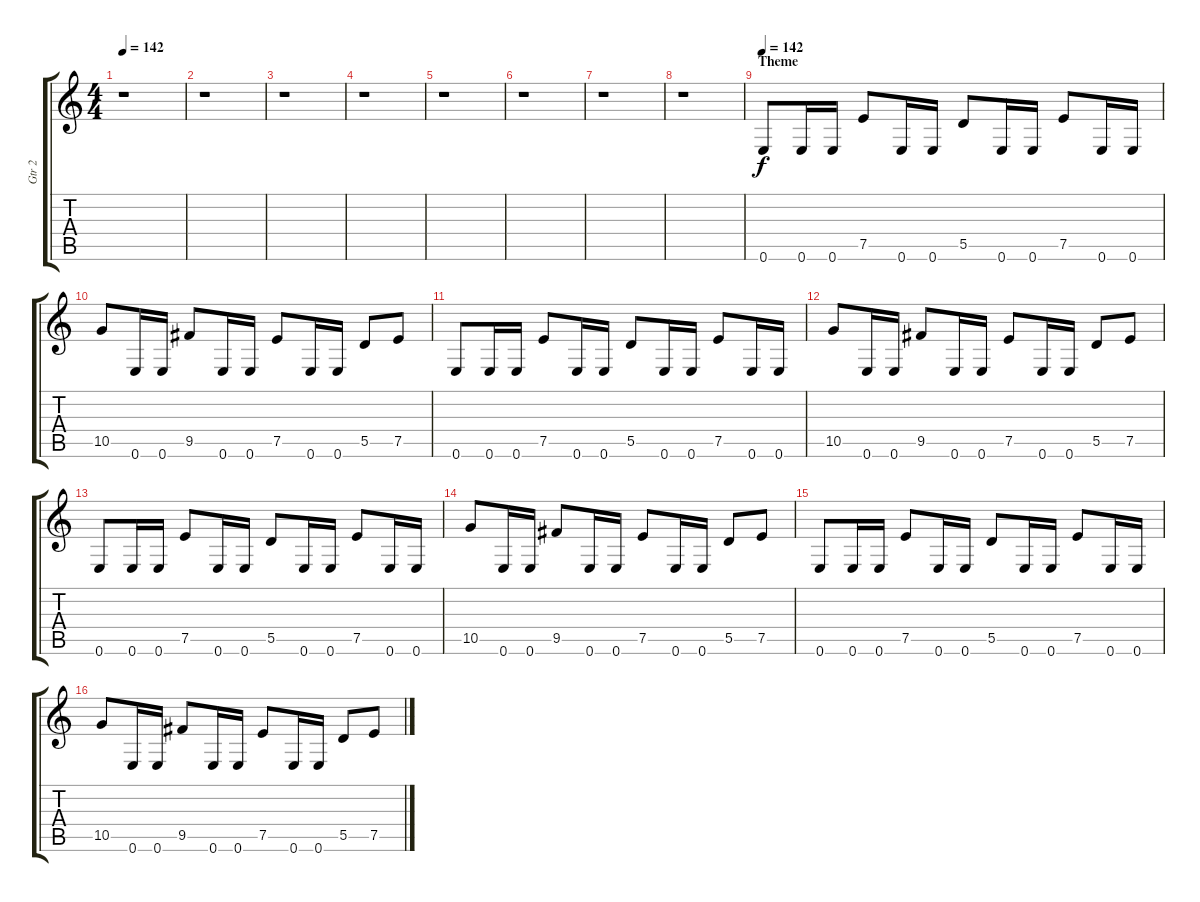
\track ("Gtr 2" "Gtr 2") {instrument distortionguitar}
\staff {score tabs}
\tuning (E4 B3 G3 D3 A2 E2) {hide}
\ts (4 4)
\tempo 142
\clef g2
\ks c
r.1{dy f} |
r.1 |
r.1 |
r.1 |
r.1 |
r.1 |
r.1 |
r.1 |
\section ("" "Theme")
\tempo 142
0.6.8 0.6.16 0.6.16 7.5.8 0.6.16 0.6.16 5.5.8 0.6.16 0.6.16 7.5.8 0.6.16 0.6.16 |
10.5.8 0.6.16 0.6.16 9.5.8 0.6.16 0.6.16 7.5.8 0.6.16 0.6.16 5.5.8 7.5.8 |
0.6.8 0.6.16 0.6.16 7.5.8 0.6.16 0.6.16 5.5.8 0.6.16 0.6.16 7.5.8 0.6.16 0.6.16 |
10.5.8 0.6.16 0.6.16 9.5.8 0.6.16 0.6.16 7.5.8 0.6.16 0.6.16 5.5.8 7.5.8 |
0.6.8 0.6.16 0.6.16 7.5.8 0.6.16 0.6.16 5.5.8 0.6.16 0.6.16 7.5.8 0.6.16 0.6.16 |
10.5.8 0.6.16 0.6.16 9.5.8 0.6.16 0.6.16 7.5.8 0.6.16 0.6.16 5.5.8 7.5.8 |
0.6.8 0.6.16 0.6.16 7.5.8 0.6.16 0.6.16 5.5.8 0.6.16 0.6.16 7.5.8 0.6.16 0.6.16 |
10.5.8 0.6.16 0.6.16 9.5.8 0.6.16 0.6.16 7.5.8 0.6.16 0.6.16 5.5.8 7.5.8
